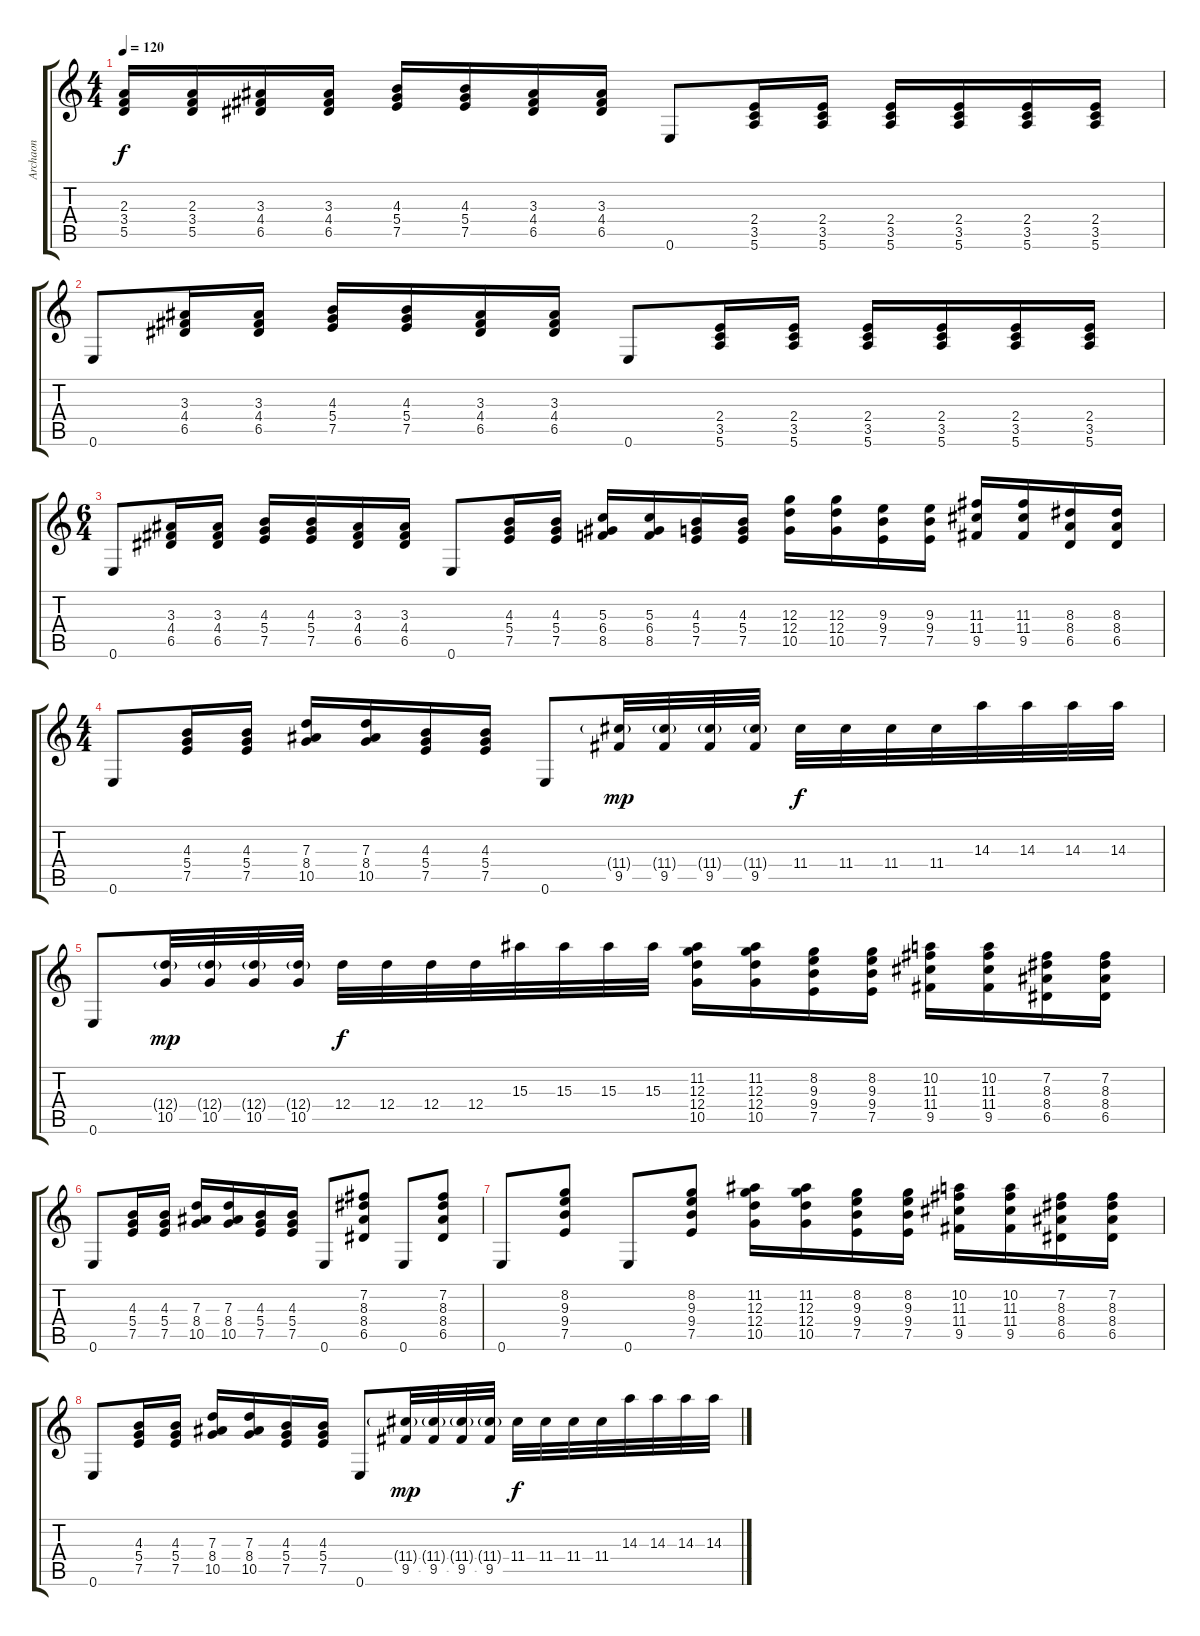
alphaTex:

\track ("Archaon" "Archaon") {instrument distortionguitar}
\staff {score tabs}
\tuning (E4 B3 G3 D3 A2 E2) {hide}
\ts (4 4)
\tempo 120
\clef g2
\ks c
(2.3 3.4 5.5).16{dy f} (2.3 3.4 5.5).16 (3.3 4.4 6.5).16 (3.3 4.4 6.5).16 (4.3 5.4 7.5).16 (4.3 5.4 7.5).16 (3.3 4.4 6.5).16 (3.3 4.4 6.5).16 0.6.8 (2.4 3.5 5.6).16 (2.4 3.5 5.6).16 (2.4 3.5 5.6).16 (2.4 3.5 5.6).16 (2.4 3.5 5.6).16 (2.4 3.5 5.6).16 |
0.6.8 (3.3 4.4 6.5).16 (3.3 4.4 6.5).16 (4.3 5.4 7.5).16 (4.3 5.4 7.5).16 (3.3 4.4 6.5).16 (3.3 4.4 6.5).16 0.6.8 (2.4 3.5 5.6).16 (2.4 3.5 5.6).16 (2.4 3.5 5.6).16 (2.4 3.5 5.6).16 (2.4 3.5 5.6).16 (2.4 3.5 5.6).16 |
\ts (6 4)
0.6.8 (3.3 4.4 6.5).16 (3.3 4.4 6.5).16 (4.3 5.4 7.5).16 (4.3 5.4 7.5).16 (3.3 4.4 6.5).16 (3.3 4.4 6.5).16 0.6.8 (4.3 5.4 7.5).16 (4.3 5.4 7.5).16 (5.3 6.4 8.5).16 (5.3 6.4 8.5).16 (4.3 5.4 7.5).16 (4.3 5.4 7.5).16 (12.3 12.4 10.5).16 (12.3 12.4 10.5).16 (9.3 9.4 7.5).16 (9.3 9.4 7.5).16 (11.3 11.4 9.5).16 (11.3 11.4 9.5).16 (8.3 8.4 6.5).16 (8.3 8.4 6.5).16 |
\ts (4 4)
0.6.8 (4.3 5.4 7.5).16 (4.3 5.4 7.5).16 (7.3 8.4 10.5).16 (7.3 8.4 10.5).16 (4.3 5.4 7.5).16 (4.3 5.4 7.5).16 0.6.8 (11.4{g} 9.5).32{dy mp} (11.4{g} 9.5).32 (11.4{g} 9.5).32 (11.4{g} 9.5).32 11.4.32{dy f} 11.4.32 11.4.32 11.4.32 14.3.32 14.3.32 14.3.32 14.3.32 |
0.6.8 (12.4{g} 10.5).32{dy mp} (12.4{g} 10.5).32 (12.4{g} 10.5).32 (12.4{g} 10.5).32 12.4.32{dy f} 12.4.32 12.4.32 12.4.32 15.3.32 15.3.32 15.3.32 15.3.32 (11.2 12.3 12.4 10.5).16 (11.2 12.3 12.4 10.5).16 (8.2 9.3 9.4 7.5).16 (8.2 9.3 9.4 7.5).16 (10.2 11.3 11.4 9.5).16 (10.2 11.3 11.4 9.5).16 (7.2 8.3 8.4 6.5).16 (7.2 8.3 8.4 6.5).16 |
0.6.8 (4.3 5.4 7.5).16 (4.3 5.4 7.5).16 (7.3 8.4 10.5).16 (7.3 8.4 10.5).16 (4.3 5.4 7.5).16 (4.3 5.4 7.5).16 0.6.8 (7.2 8.3 8.4 6.5).8 0.6.8 (7.2 8.3 8.4 6.5).8 |
0.6.8 (8.2 9.3 9.4 7.5).8 0.6.8 (8.2 9.3 9.4 7.5).8 (11.2 12.3 12.4 10.5).16 (11.2 12.3 12.4 10.5).16 (8.2 9.3 9.4 7.5).16 (8.2 9.3 9.4 7.5).16 (10.2 11.3 11.4 9.5).16 (10.2 11.3 11.4 9.5).16 (7.2 8.3 8.4 6.5).16 (7.2 8.3 8.4 6.5).16 |
0.6.8 (4.3 5.4 7.5).16 (4.3 5.4 7.5).16 (7.3 8.4 10.5).16 (7.3 8.4 10.5).16 (4.3 5.4 7.5).16 (4.3 5.4 7.5).16 0.6.8 (11.4{g} 9.5).32{dy mp} (11.4{g} 9.5).32 (11.4{g} 9.5).32 (11.4{g} 9.5).32 11.4.32{dy f} 11.4.32 11.4.32 11.4.32 14.3.32 14.3.32 14.3.32 14.3.32
